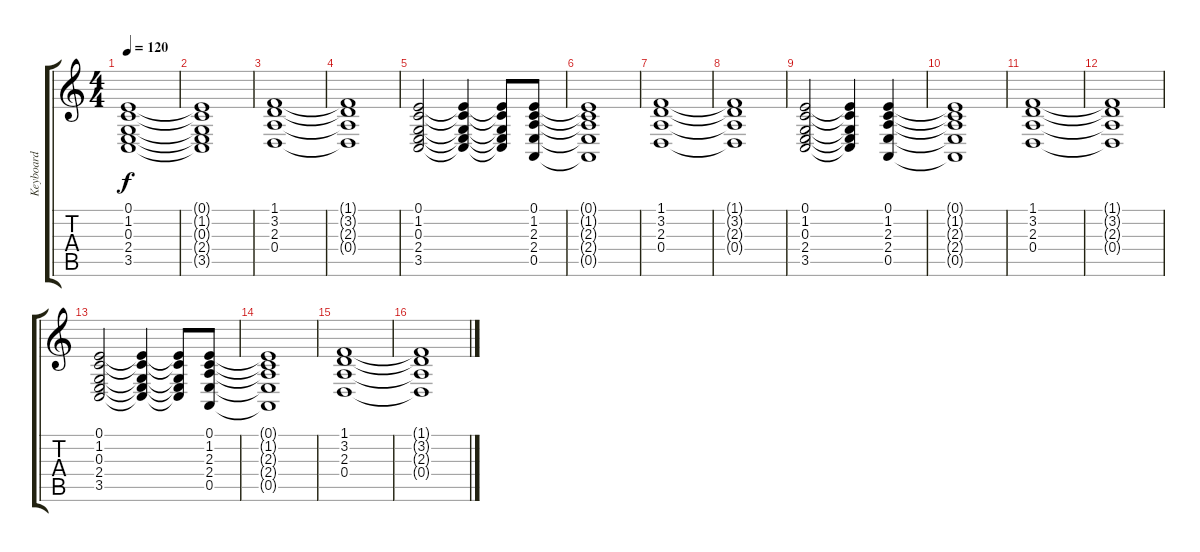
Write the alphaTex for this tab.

\track ("Keyboard" "Keyboard") {instrument synthstrings1}
\staff {score tabs}
\tuning (E4 B3 G3 D3 A2 E2) {hide}
\ts (4 4)
\tempo 120
\clef g2
\ks c
(0.1{t} 1.2{t} 0.3{t} 2.4{t} 3.5{t}).1{dy f} |
(0.1{t} 1.2{t} 0.3{t} 2.4{t} 3.5{t}).1{volume 0} |
(1.1 3.2 2.3 0.4).1{volume 7} |
(1.1{t} 3.2{t} 2.3{t} 0.4{t}).1 |
(0.1 1.2 0.3 2.4 3.5).2 (0.1{t} 1.2{t} 0.3{t} 2.4{t} 3.5{t}).4 (0.1{t} 1.2{t} 0.3{t} 2.4{t} 3.5{t}).8 (0.1 1.2 2.3 2.4 0.5).8 |
(0.1{t} 1.2{t} 2.3{t} 2.4{t} 0.5{t}).1 |
(1.1 3.2 2.3 0.4).1 |
(1.1{t} 3.2{t} 2.3{t} 0.4{t}).1 |
(0.1 1.2 0.3 2.4 3.5).2 (0.1{t} 1.2{t} 0.3{t} 2.4{t} 3.5{t}).4 (0.1 1.2 2.3 2.4 0.5).4 |
(0.1{t} 1.2{t} 2.3{t} 2.4{t} 0.5{t}).1 |
(1.1 3.2 2.3 0.4).1 |
(1.1{t} 3.2{t} 2.3{t} 0.4{t}).1 |
(0.1 1.2 0.3 2.4 3.5).2 (0.1{t} 1.2{t} 0.3{t} 2.4{t} 3.5{t}).4 (0.1{t} 1.2{t} 0.3{t} 2.4{t} 3.5{t}).8 (0.1 1.2 2.3 2.4 0.5).8 |
(0.1{t} 1.2{t} 2.3{t} 2.4{t} 0.5{t}).1 |
(1.1 3.2 2.3 0.4).1 |
(1.1{t} 3.2{t} 2.3{t} 0.4{t}).1
